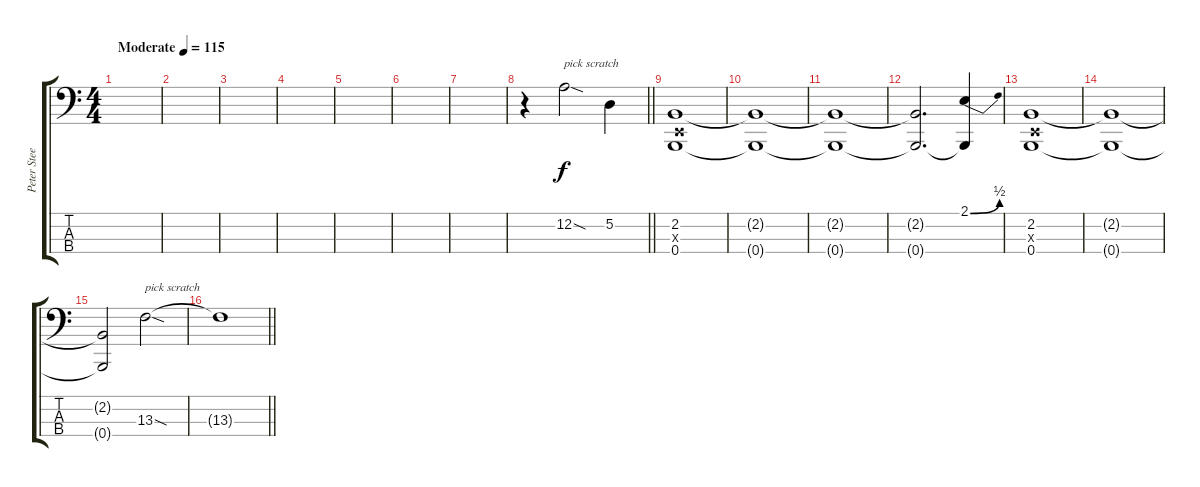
\track ("Peter Steele" "Peter Stee") {instrument electricbasspick}
\staff {score tabs}
\tuning (D2 A1 E1 B0) {hide}
\ts (4 4)
\tempo (115 "Moderate")
\clef f4
\ks c
|
|
|
|
|
|
|
\barLineRight lightlight
r.4{instrument overdrivenguitar} 12.2{sod}.2{txt "pick scratch"} 5.2.4 |
\section ("" "")
(2.2 0.3{x} 0.4).1 |
(2.2{t} 0.4{t}).1 |
(2.2{t} 0.4{t}).1 |
(2.2{t} 0.4{t}).2{d} (2.1{be (bend 0 0 60 2)} 0.4{t}).4 |
(2.2 0.3{x} 0.4).1 |
(2.2{t} 0.4{t}).1 |
(2.2{t} 0.4{t}).2 13.3{sod}.2{txt "pick scratch"} |
\barLineRight lightlight
13.3{t}.1
